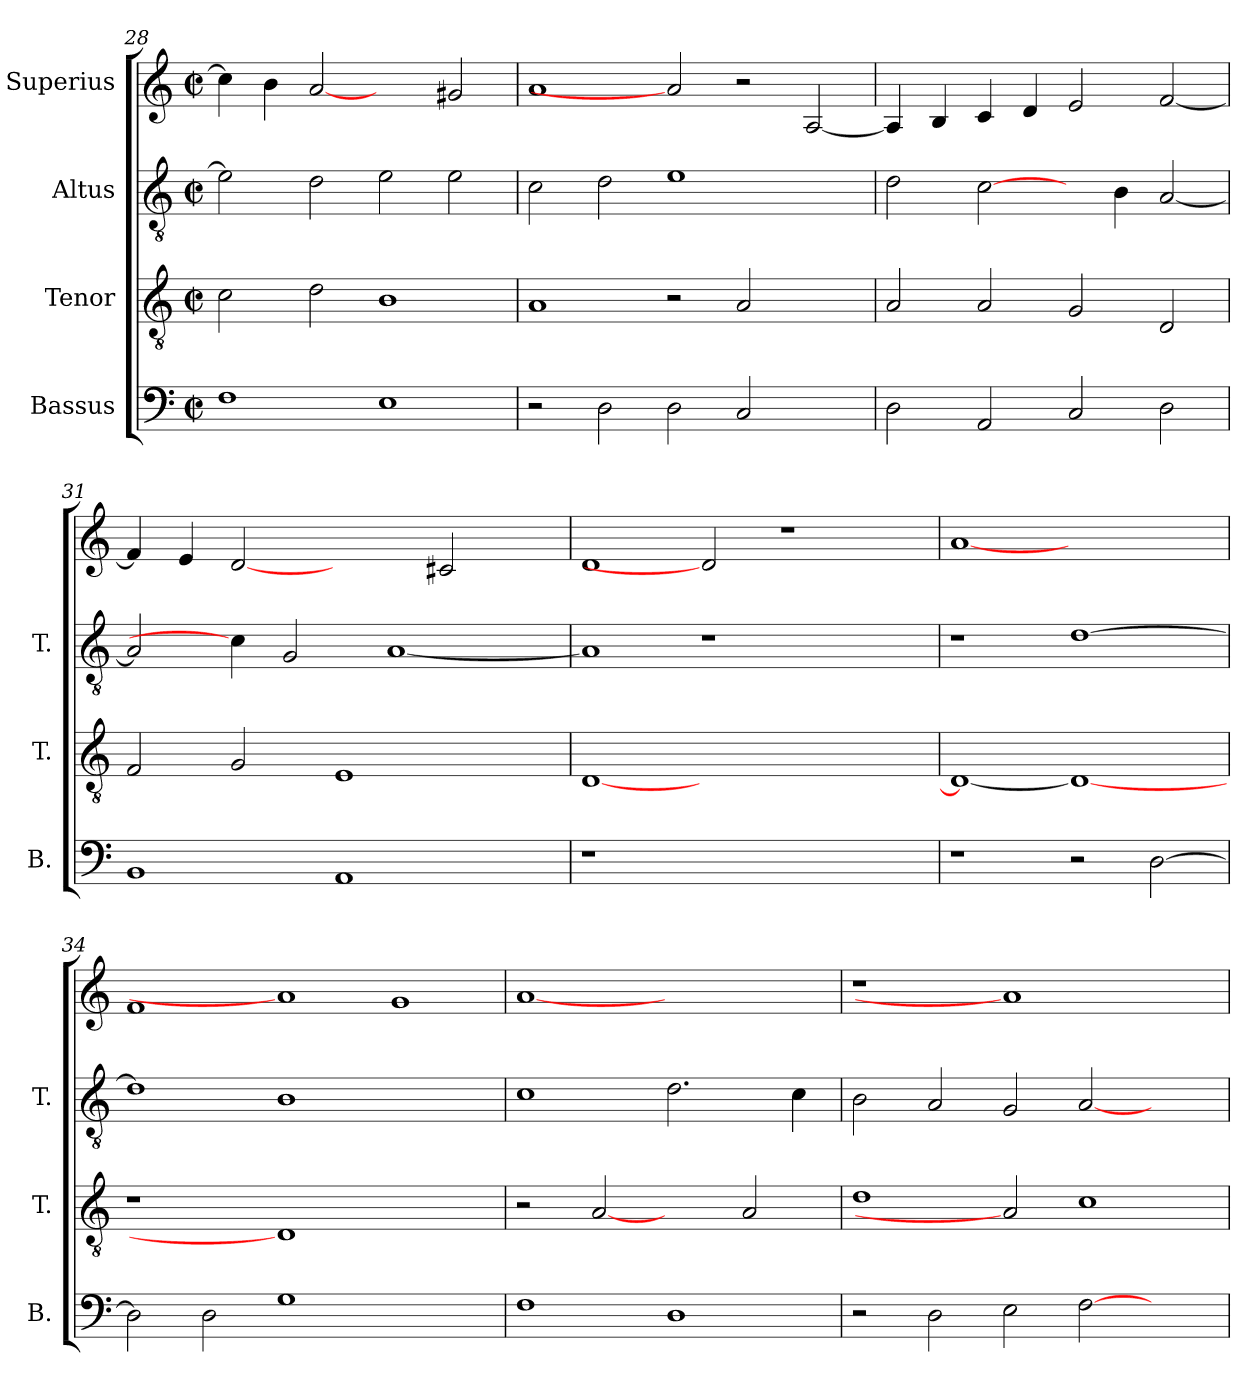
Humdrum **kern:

**kern	**kern	**kern	**kern
*part4	*part3	*part2	*part1
*staff4	*staff3	*staff2	*staff1
*I"Bassus	*I"Tenor	*I"Altus	*I"Superius
*I'B.	*I'T.	*I'T.	*
!!LO:PB:g=z
*clefF4	*clefGv2	*clefGv2	*clefG2
*	*ITrd7c12	*ITrd7c12	*
*k[]	*k[]	*k[]	*k[]
*C:	*C:	*C:	*C:
*M2/2	*M2/2	*M2/2	*M2/2
*met(c|)	*met(c|)	*met(c|)	*met(c|)
=28	=28	=28	=28
1Fi	2Ci\	2Ei\]	4cci\]
.	.	.	4bi\
.	2Di\	2Di\	[2ai
1Ei	1BBi	2Ei\	2ryy
.	.	2Ei\	2g#Xi/
=29	=29	=29	=29
2r	1AAi	2Ci\	1ai
2Di\	.	2Di\	.
2Di\	2r	1Ei	2ai]
2Ci/	2AAi/	.	2r
2ryy	2ryy	2ryy	[<2Ai/
=30	=30	=30	=30
2Di\	2AAi/	2Di\	4Ai/]
.	.	.	4Bi/
2AAi/	2AAi/	[2Ci\	4ci/
.	.	.	4di/
2Ci/	2GGi/	4ryy	2ei/
.	.	4BBi\	.
2Di\	2DDi/	[<2AAi/	[<2fi/
=31	=31	=31	=31
1BBi	2FFi/	2AAi/]	4fi/]
.	.	.	4ei/
.	2GGi/	4Ci\]	[2di
.	.	2GGi/	.
1AAi	1EEi	.	2ryy
.	.	[<1AAi	.
.	.	.	2c#Xi/
4ryy	4ryy	.	4ryy
=32	=32	=32	=32
!LO:N:vis=1	!	!	!
1r	[<1DDi	1AAi]	1di
1.ryy	1.ryy	1r	2di]
.	.	.	1r
.	.	2ryy	.
!!LO:LB:g=z
=33	=33	=33	=33
1r	1DDi_<	1r	[1ai
2r	1DDi_	[>1Di	1ryy
[>2Di\	.	.	.
=34	=34	=34	=34
!	!LO:N:vis=1	!	!
2Di\]	1r	1Di]	1fi
2Di\	.	.	.
1Gi	1DDi]	1BBi	1ai]
1ryy	1ryy	1ryy	1gi
=35	=35	=35	=35
1Fi	2r	1Ci	[1ai
.	[2AAi	.	.
1Di	2ryy	2.Di\	1ryy
.	2AAi/	.	.
.	.	4Ci\	.
=36	=36	=36	=36
!	!	!	!LO:N:vis=1
2r	1Di	2BBi\	1r
2Di\	.	2AAi/	.
2Ei\	2AAi]	2GGi/	1ai]
[>2Fi\	1Ci	[<2AAi/	.
2ryy	.	2ryy	2ryy
=	=	=	=
*-	*-	*-	*-
